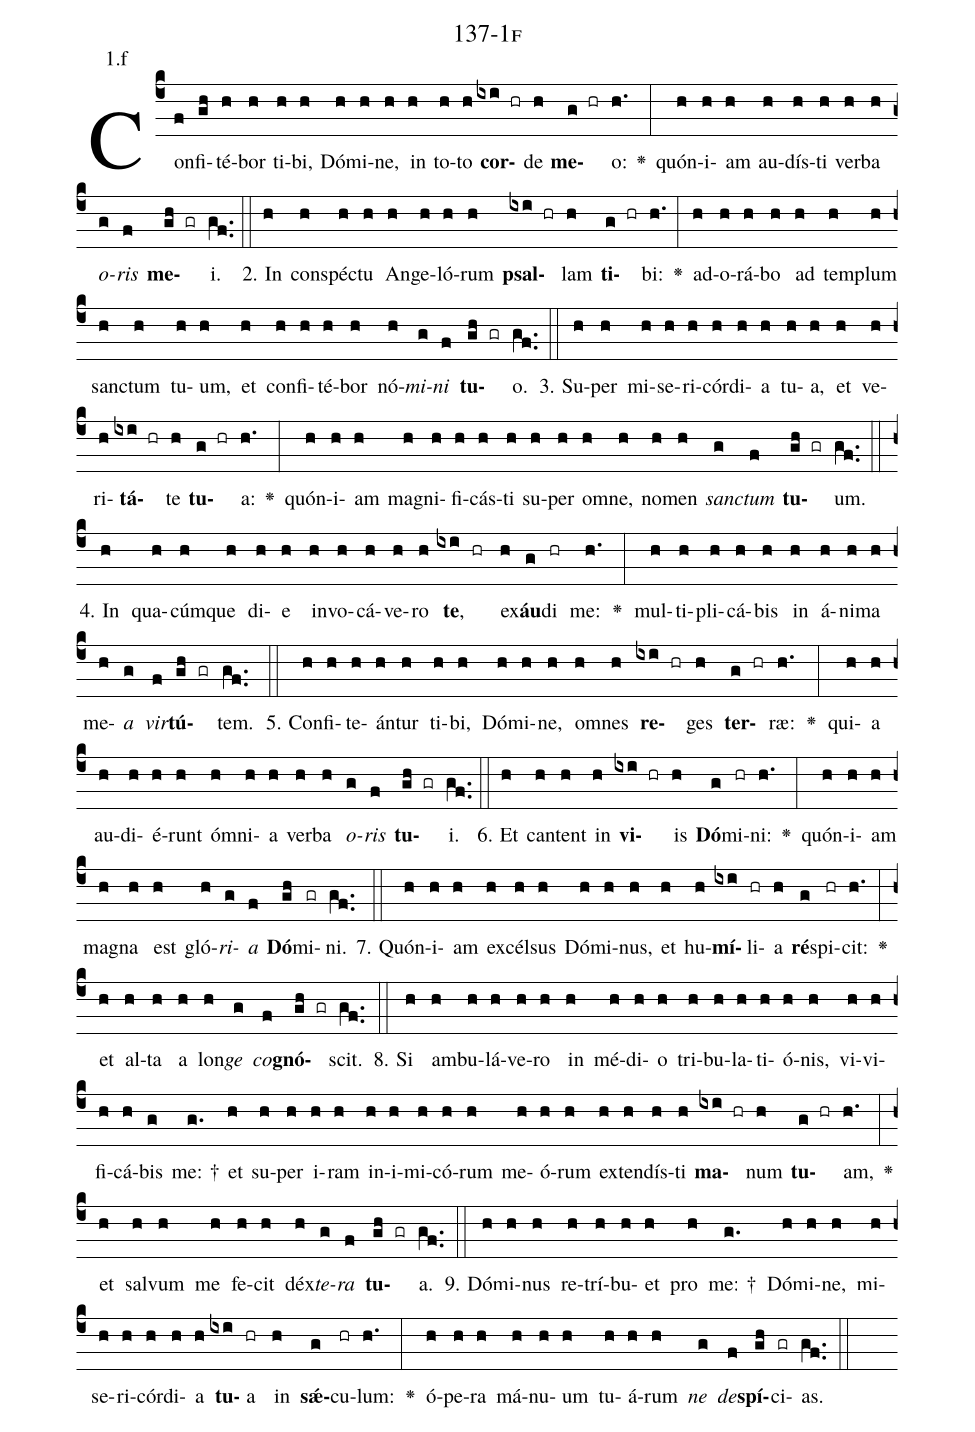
name: 137-1f;
annotation: 1.f;
%%
(c4)Con(f)fi(gh)té(h)bor(h) ti(h)bi,(h) Dó(h)mi(h)ne,(h) in(h) to(h)to(h) <b>cor</b>(ixi hr)de(h) <b>me</b>(g hr)o:(h.) <v>\greheightstar</v>(:) quón(h)i(h)am(h) au(h)dís(h)ti(h) ver(h)ba(h) <i>o</i>(g)<i>ris</i>(f) <b>me</b>(gh gr)i.(gf..) (::)
2. In(h) con(h)spéc(h)tu(h) An(h)ge(h)ló(h)rum(h) <b>psal</b>(ixi hr)lam(h) <b>ti</b>(g hr)bi:(h.) <v>\greheightstar</v>(:) ad(h)o(h)rá(h)bo(h) ad(h) tem(h)plum(h) sanc(h)tum(h) tu(h)um,(h) et(h) con(h)fi(h)té(h)bor(h) nó(h)<i>mi</i>(g)<i>ni</i>(f) <b>tu</b>(gh gr)o.(gf..) (::)
3. Su(h)per(h) mi(h)se(h)ri(h)cór(h)di(h)a(h) tu(h)a,(h) et(h) ve(h)ri(h)<b>tá</b>(ixi hr)te(h) <b>tu</b>(g hr)a:(h.) <v>\greheightstar</v>(:) quón(h)i(h)am(h) ma(h)gni(h)fi(h)cás(h)ti(h) su(h)per(h) om(h)ne,(h) no(h)men(h) <i>sanc</i>(g)<i>tum</i>(f) <b>tu</b>(gh gr)um.(gf..) (::)
4. In(h) qua(h)cúm(h)que(h) di(h)e(h) in(h)vo(h)cá(h)ve(h)ro(h) <b>te</b>,(ixi hr) ex(h)<b>áu</b>(g)di(hr) me:(h.) <v>\greheightstar</v>(:) mul(h)ti(h)pli(h)cá(h)bis(h) in(h) á(h)ni(h)ma(h) me(h)<i>a</i>(g) <i>vir</i>(f)<b>tú</b>(gh gr)tem.(gf..) (::)
5. Con(h)fi(h)te(h)án(h)tur(h) ti(h)bi,(h) Dó(h)mi(h)ne,(h) om(h)nes(h) <b>re</b>(ixi hr)ges(h) <b>ter</b>(g hr)ræ:(h.) <v>\greheightstar</v>(:) qui(h)a(h) au(h)di(h)é(h)runt(h) óm(h)ni(h)a(h) ver(h)ba(h) <i>o</i>(g)<i>ris</i>(f) <b>tu</b>(gh gr)i.(gf..) (::)
6. Et(h) can(h)tent(h) in(h) <b>vi</b>(ixi hr)is(h) <b>Dó</b>(g)mi(hr)ni:(h.) <v>\greheightstar</v>(:) quón(h)i(h)am(h) ma(h)gna(h) est(h) gló(h)<i>ri</i>(g)<i>a</i>(f) <b>Dó</b>(gh)mi(gr)ni.(gf..) (::)
7. Quón(h)i(h)am(h) ex(h)cél(h)sus(h) Dó(h)mi(h)nus,(h) et(h) hu(h)<b>mí</b>(ixi)li(hr)a(h) <b>ré</b>(g)spi(hr)cit:(h.) <v>\greheightstar</v>(:) et(h) al(h)ta(h) a(h) lon(h)<i>ge</i>(g) <i>co</i>(f)<b>gnó</b>(gh gr)scit.(gf..) (::)
8. Si(h) am(h)bu(h)lá(h)ve(h)ro(h) in(h) mé(h)di(h)o(h) tri(h)bu(h)la(h)ti(h)ó(h)nis,(h) vi(h)vi(h)fi(h)cá(h)bis(g) me: †(g.) et(h) su(h)per(h) i(h)ram(h) in(h)i(h)mi(h)có(h)rum(h) me(h)ó(h)rum(h) ex(h)ten(h)dís(h)ti(h) <b>ma</b>(ixi hr)num(h) <b>tu</b>(g hr)am,(h.) <v>\greheightstar</v>(:) et(h) sal(h)vum(h) me(h) fe(h)cit(h) déx(h)<i>te</i>(g)<i>ra</i>(f) <b>tu</b>(gh gr)a.(gf..) (::)
9. Dó(h)mi(h)nus(h) re(h)trí(h)bu(h)et(h) pro(h) me: †(g.) Dó(h)mi(h)ne,(h) mi(h)se(h)ri(h)cór(h)di(h)a(h) <b>tu</b>(ixi)a(hr) in(h) <b>sǽ</b>(g)cu(hr)lum:(h.) <v>\greheightstar</v>(:) ó(h)pe(h)ra(h) má(h)nu(h)um(h) tu(h)á(h)rum(h) <i>ne</i>(g) <i>de</i>(f)<b>spí</b>(gh)ci(gr)as.(gf..) (::)
